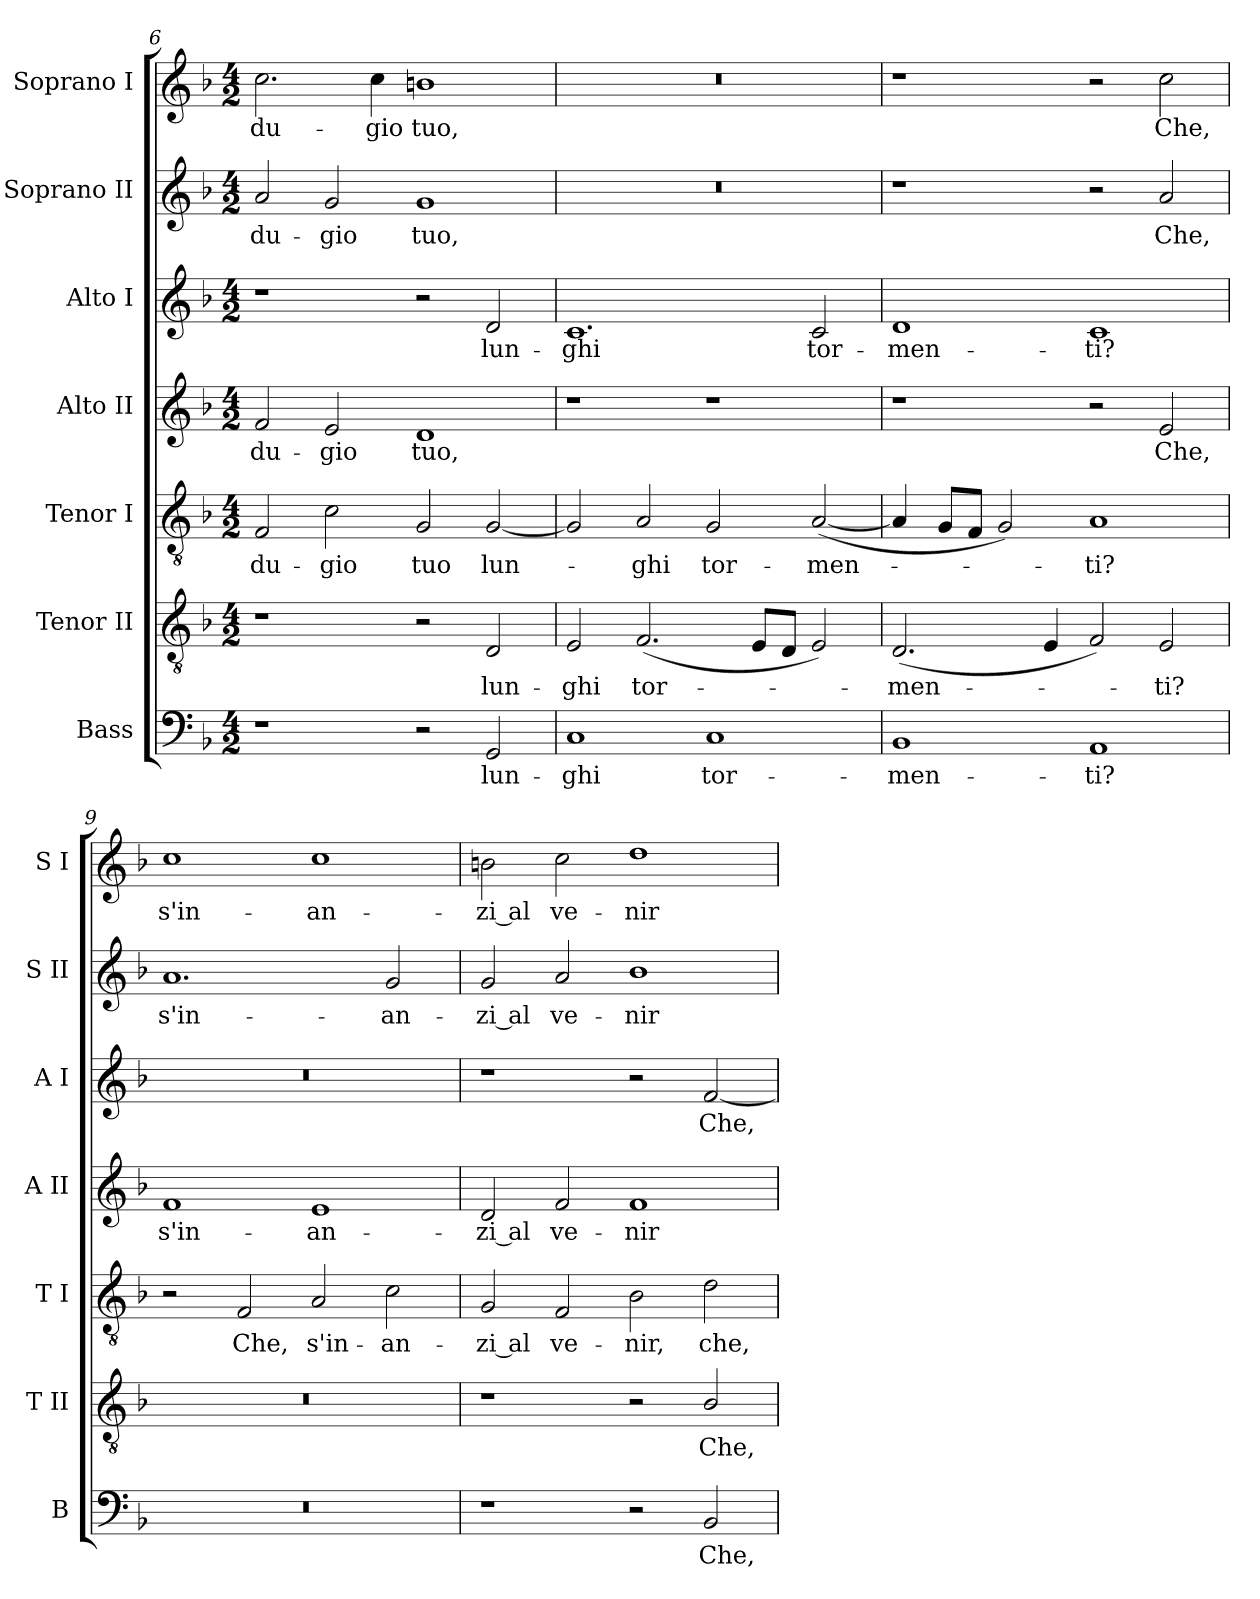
**kern	**text	**kern	**text	**kern	**text	**kern	**text	**kern	**text	**kern	**text	**kern	**text
*part7	*part7	*part6	*part6	*part5	*part5	*part4	*part4	*part3	*part3	*part2	*part2	*part1	*part1
*staff7	*staff7	*staff6	*staff6	*staff5	*staff5	*staff4	*staff4	*staff3	*staff3	*staff2	*staff2	*staff1	*staff1
*I"Bass	*	*I"Tenor II	*	*I"Tenor I	*	*I"Alto II	*	*I"Alto I	*	*I"Soprano II	*	*I"Soprano I	*
*I'B	*	*I'T II	*	*I'T I	*	*I'A II	*	*I'A I	*	*I'S II	*	*I'S I	*
*clefF4	*	*clefGv2	*	*clefGv2	*	*clefG2	*	*clefG2	*	*clefG2	*	*clefG2	*
*k[b-]	*	*k[b-]	*	*k[b-]	*	*k[b-]	*	*k[b-]	*	*k[b-]	*	*k[b-]	*
*F:	*	*F:	*	*F:	*	*F:	*	*F:	*	*F:	*	*F:	*
*M4/2	*	*M4/2	*	*M4/2	*	*M4/2	*	*M4/2	*	*M4/2	*	*M4/2	*
=6	=6	=6	=6	=6	=6	=6	=6	=6	=6	=6	=6	=6	=6
!	!	!	!	!	!LO:LY:b	!	!LO:LY:b	!	!	!	!LO:LY:b	!	!LO:LY:b
1r	.	1r	.	2F	-du-	2f	-du-	1r	.	2a	-du-	2.cc	-du-
!	!	!	!	!	!LO:LY:b	!	!LO:LY:b	!	!	!	!LO:LY:b	!	!
.	.	.	.	2c	-gio	2e	-gio	.	.	2g	-gio	.	.
!	!	!	!	!	!	!	!	!	!	!	!	!	!LO:LY:b
.	.	.	.	.	.	.	.	.	.	.	.	4cc	-gio
!	!	!	!	!	!LO:LY:b	!	!LO:LY:b	!	!	!	!LO:LY:b	!	!LO:LY:b
2r	.	2r	.	2G	tuo	1d	tuo,	2r	.	1g	tuo,	1bn	tuo,
!	!LO:LY:b	!	!LO:LY:b	!	!LO:LY:b	!	!	!	!LO:LY:b	!	!	!	!
2GG	lun-	2D	lun-	[2G	lun-	.	.	2d	lun-	.	.	.	.
=7	=7	=7	=7	=7	=7	=7	=7	=7	=7	=7	=7	=7	=7
!	!LO:LY:b	!	!LO:LY:b	!	!	!	!	!	!LO:LY:b	!	!	!	!
1C	-ghi	2E	-ghi	2G]	.	1r	.	1.c	-ghi	0r	.	0r	.
!	!	!	!LO:LY:b	!	!LO:LY:b	!	!	!	!	!	!	!	!
.	.	(<2.F	tor-	2A	ghi	.	.	.	.	.	.	.	.
!	!LO:LY:b	!	!	!	!LO:LY:b	!	!	!	!	!	!	!	!
1C	tor-	.	.	2G	tor-	1r	.	.	.	.	.	.	.
.	.	8EL	.	.	.	.	.	.	.	.	.	.	.
.	.	8DJ	.	.	.	.	.	.	.	.	.	.	.
!	!	!	!	!	!LO:LY:b	!	!	!	!LO:LY:b	!	!	!	!
.	.	2E)	.	(<[2A	-men-	.	.	2c	tor-	.	.	.	.
=8	=8	=8	=8	=8	=8	=8	=8	=8	=8	=8	=8	=8	=8
!	!LO:LY:b	!	!LO:LY:b	!	!	!	!	!	!LO:LY:b	!	!	!	!
1BB-	-men-	(<2.D	men-	4A]	.	1r	.	1d	-men-	1r	.	1r	.
.	.	.	.	8GL	.	.	.	.	.	.	.	.	.
.	.	.	.	8FJ	.	.	.	.	.	.	.	.	.
.	.	.	.	2G)	.	.	.	.	.	.	.	.	.
.	.	4E	.	.	.	.	.	.	.	.	.	.	.
!	!LO:LY:b	!	!	!	!LO:LY:b	!	!	!	!LO:LY:b	!	!	!	!
1AA	-ti?	2F)	.	1A	ti?	2r	.	1c	-ti?	2r	.	2r	.
!	!	!	!LO:LY:b	!	!	!	!LO:LY:b	!	!	!	!LO:LY:b	!	!LO:LY:b
.	.	2E	ti?	.	.	2e	Che,	.	.	2a	Che,	2cc	Che,
=9	=9	=9	=9	=9	=9	=9	=9	=9	=9	=9	=9	=9	=9
!	!	!	!	!	!	!	!LO:LY:b	!	!	!	!LO:LY:b	!	!LO:LY:b
0r	.	0r	.	2r	.	1f	s'in-	0r	.	1.a	s'in-	1cc	s'in-
!	!	!	!	!	!LO:LY:b	!	!	!	!	!	!	!	!
.	.	.	.	2F	Che,	.	.	.	.	.	.	.	.
!	!	!	!	!	!LO:LY:b	!	!LO:LY:b	!	!	!	!	!	!LO:LY:b
.	.	.	.	2A	s'in-	1e	-an-	.	.	.	.	1cc	-an-
!	!	!	!	!	!LO:LY:b	!	!	!	!	!	!LO:LY:b	!	!
.	.	.	.	2c	-an-	.	.	.	.	2g	-an-	.	.
=10	=10	=10	=10	=10	=10	=10	=10	=10	=10	=10	=10	=10	=10
!	!	!	!	!	!LO:LY:b	!	!LO:LY:b	!	!	!	!LO:LY:b	!	!LO:LY:b
1r	.	1r	.	2G	-zi al	2d	-zi al	1r	.	2g	-zi al	2bn	-zi al
!	!	!	!	!	!LO:LY:b	!	!LO:LY:b	!	!	!	!LO:LY:b	!	!LO:LY:b
.	.	.	.	2F	ve-	2f	ve-	.	.	2a	ve-	2cc	ve-
!	!	!	!	!	!LO:LY:b	!	!LO:LY:b	!	!	!	!LO:LY:b	!	!LO:LY:b
2r	.	2r	.	2B-	-nir,	1f	-nir	2r	.	1b-	-nir	1dd	-nir
!	!LO:LY:b	!	!LO:LY:b	!	!LO:LY:b	!	!	!	!LO:LY:b	!	!	!	!
2BB-	Che,	2B-/	Che,	2d	che,	.	.	[2f	Che,	.	.	.	.
=	=	=	=	=	=	=	=	=	=	=	=	=	=
*-	*-	*-	*-	*-	*-	*-	*-	*-	*-	*-	*-	*-	*-
